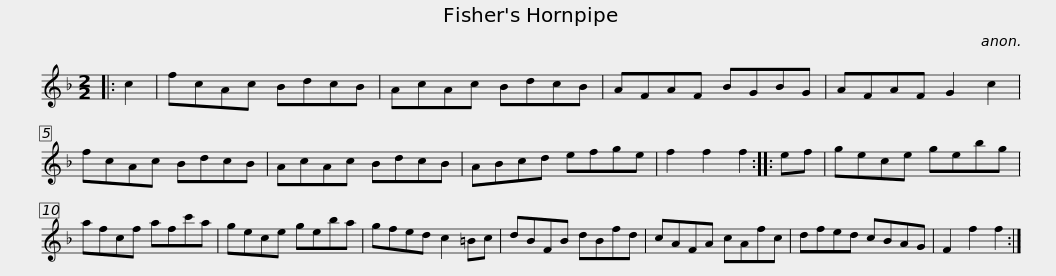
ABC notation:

X:1
L:1/8
M:2/2
I:linebreak $
K:F
V:1 treble
V:1
|: c2 | fcAc BdcB | AcAc BdcB | AFAF BGBG | AFAF G2 c2 | %5
 fcAc BdcB |$ AcAc BdcB | ABcd efge | f2 f2 f2 :: ef | %10
 gece gebg | afcf afc'a |$ gece geba | gfed c2 =Bc | dBFB dBfd | %15
 cAFA cAfc | dfed cBAG | F2 f2 f2 :| %18
